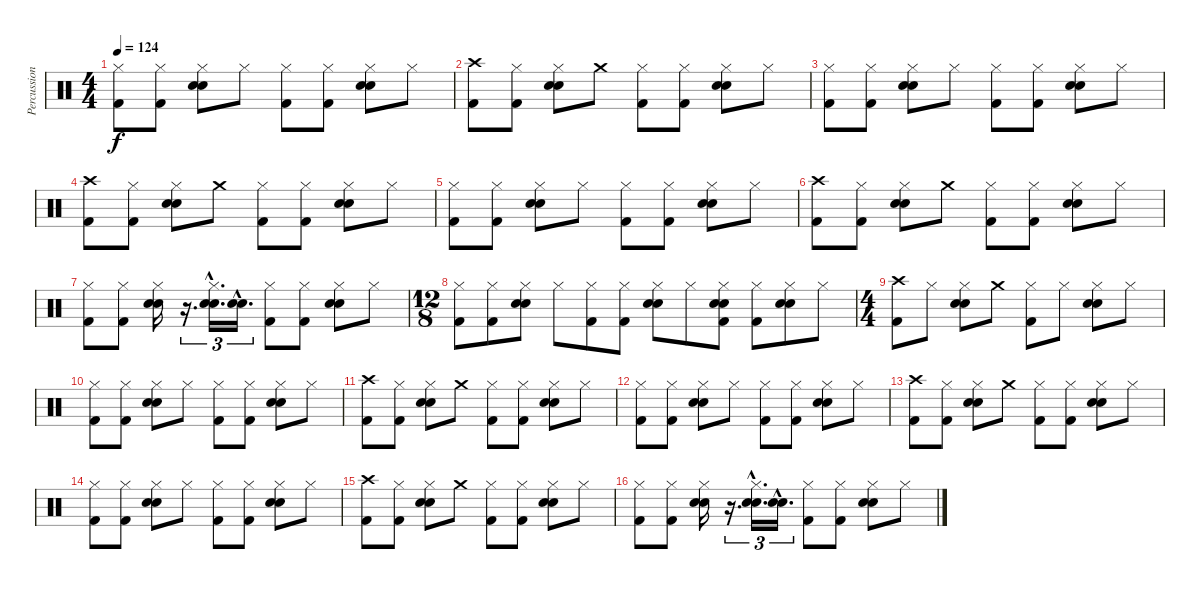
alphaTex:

\track ("Percussion" "Percussion") {instrument percussion}
\staff {score}
\articulation defaults
\ts (4 4)
\tempo 124
\clef neutral
\ks c
("Hi-Hat (closed)" "Kick (hit) 2").8{dy f} ("Hi-Hat (closed)" "Kick (hit) 2").8 ("Hi-Hat (closed)" "Snare (hit) 2" "Electric Snare (hit)").8 "Hi-Hat (closed)".8 ("Hi-Hat (closed)" "Kick (hit) 2").8 ("Hi-Hat (closed)" "Kick (hit) 2").8 ("Hi-Hat (closed)" "Snare (hit) 2" "Electric Snare (hit)").8 "Hi-Hat (closed)".8 |
("Crash high (hit)" "Kick (hit) 2").8 ("Hi-Hat (closed)" "Kick (hit) 2").8 ("Hi-Hat (closed)" "Snare (hit) 2" "Electric Snare (hit)").8 "Crash medium (hit)".8 ("Hi-Hat (closed)" "Kick (hit) 2").8 ("Hi-Hat (closed)" "Kick (hit) 2").8 ("Hi-Hat (closed)" "Snare (hit) 2" "Electric Snare (hit)").8 "Hi-Hat (closed)".8 |
("Hi-Hat (closed)" "Kick (hit) 2").8 ("Hi-Hat (closed)" "Kick (hit) 2").8 ("Hi-Hat (closed)" "Snare (hit) 2" "Electric Snare (hit)").8 "Hi-Hat (closed)".8 ("Hi-Hat (closed)" "Kick (hit) 2").8 ("Hi-Hat (closed)" "Kick (hit) 2").8 ("Hi-Hat (closed)" "Snare (hit) 2" "Electric Snare (hit)").8 "Hi-Hat (closed)".8 |
("Crash high (hit)" "Kick (hit) 2").8 ("Hi-Hat (closed)" "Kick (hit) 2").8 ("Hi-Hat (closed)" "Snare (hit) 2" "Electric Snare (hit)").8 "Crash medium (hit)".8 ("Hi-Hat (closed)" "Kick (hit) 2").8 ("Hi-Hat (closed)" "Kick (hit) 2").8 ("Hi-Hat (closed)" "Snare (hit) 2" "Electric Snare (hit)").8 "Hi-Hat (closed)".8 |
("Hi-Hat (closed)" "Kick (hit) 2").8 ("Hi-Hat (closed)" "Kick (hit) 2").8 ("Hi-Hat (closed)" "Snare (hit) 2" "Electric Snare (hit)").8 "Hi-Hat (closed)".8 ("Hi-Hat (closed)" "Kick (hit) 2").8 ("Hi-Hat (closed)" "Kick (hit) 2").8 ("Hi-Hat (closed)" "Snare (hit) 2" "Electric Snare (hit)").8 "Hi-Hat (closed)".8 |
("Crash high (hit)" "Kick (hit) 2").8 ("Hi-Hat (closed)" "Kick (hit) 2").8 ("Hi-Hat (closed)" "Snare (hit) 2" "Electric Snare (hit)").8 "Crash medium (hit)".8 ("Hi-Hat (closed)" "Kick (hit) 2").8 ("Hi-Hat (closed)" "Kick (hit) 2").8 ("Hi-Hat (closed)" "Snare (hit) 2" "Electric Snare (hit)").8 "Hi-Hat (closed)".8 |
("Hi-Hat (closed)" "Kick (hit) 2").8 ("Hi-Hat (closed)" "Kick (hit) 2").8 ("Hi-Hat (closed)" "Snare (hit) 2" "Electric Snare (hit)").16 r.16{d tu (3 2)} ("Hi-Hat (closed)"{hac} "Snare (hit) 2"{hac} "Electric Snare (hit)"{hac}).16{d tu (3 2)} ("Snare (hit) 2"{hac} "Electric Snare (hit)"{hac}).16{d tu (3 2)} ("Hi-Hat (closed)" "Kick (hit) 2").8 ("Hi-Hat (closed)" "Kick (hit) 2").8 ("Hi-Hat (closed)" "Snare (hit) 2" "Electric Snare (hit)").8 "Hi-Hat (closed)".8 |
\ts (12 8)
("Hi-Hat (closed)" "Kick (hit) 2").8 ("Hi-Hat (closed)" "Kick (hit) 2").8 ("Hi-Hat (closed)" "Snare (hit) 2" "Electric Snare (hit)").8 "Hi-Hat (closed)".8 ("Hi-Hat (closed)" "Kick (hit) 2").8 ("Hi-Hat (closed)" "Kick (hit) 2").8 ("Hi-Hat (closed)" "Snare (hit) 2" "Electric Snare (hit)").8 "Hi-Hat (closed)".8 ("Hi-Hat (closed)" "Snare (hit) 2" "Electric Snare (hit)" "Kick (hit) 2").8 ("Hi-Hat (closed)" "Kick (hit) 2").8 ("Hi-Hat (closed)" "Snare (hit) 2" "Electric Snare (hit)").8 "Hi-Hat (closed)".8 |
\ts (4 4)
("Crash high (hit)" "Kick (hit) 2").8 "Hi-Hat (closed)".8 ("Hi-Hat (closed)" "Snare (hit) 2" "Electric Snare (hit)").8 "Crash medium (hit)".8 ("Hi-Hat (closed)" "Kick (hit) 2").8 "Hi-Hat (closed)".8 ("Hi-Hat (closed)" "Snare (hit) 2" "Electric Snare (hit)").8 "Hi-Hat (closed)".8 |
("Hi-Hat (closed)" "Kick (hit) 2").8 ("Hi-Hat (closed)" "Kick (hit) 2").8 ("Hi-Hat (closed)" "Snare (hit) 2" "Electric Snare (hit)").8 "Hi-Hat (closed)".8 ("Hi-Hat (closed)" "Kick (hit) 2").8 ("Hi-Hat (closed)" "Kick (hit) 2").8 ("Hi-Hat (closed)" "Snare (hit) 2" "Electric Snare (hit)").8 "Hi-Hat (closed)".8 |
("Crash high (hit)" "Kick (hit) 2").8 ("Hi-Hat (closed)" "Kick (hit) 2").8 ("Hi-Hat (closed)" "Snare (hit) 2" "Electric Snare (hit)").8 "Crash medium (hit)".8 ("Hi-Hat (closed)" "Kick (hit) 2").8 ("Hi-Hat (closed)" "Kick (hit) 2").8 ("Hi-Hat (closed)" "Snare (hit) 2" "Electric Snare (hit)").8 "Hi-Hat (closed)".8 |
("Hi-Hat (closed)" "Kick (hit) 2").8 ("Hi-Hat (closed)" "Kick (hit) 2").8 ("Hi-Hat (closed)" "Snare (hit) 2" "Electric Snare (hit)").8 "Hi-Hat (closed)".8 ("Hi-Hat (closed)" "Kick (hit) 2").8 ("Hi-Hat (closed)" "Kick (hit) 2").8 ("Hi-Hat (closed)" "Snare (hit) 2" "Electric Snare (hit)").8 "Hi-Hat (closed)".8 |
("Crash high (hit)" "Kick (hit) 2").8 ("Hi-Hat (closed)" "Kick (hit) 2").8 ("Hi-Hat (closed)" "Snare (hit) 2" "Electric Snare (hit)").8 "Crash medium (hit)".8 ("Hi-Hat (closed)" "Kick (hit) 2").8 ("Hi-Hat (closed)" "Kick (hit) 2").8 ("Hi-Hat (closed)" "Snare (hit) 2" "Electric Snare (hit)").8 "Hi-Hat (closed)".8 |
("Hi-Hat (closed)" "Kick (hit) 2").8 ("Hi-Hat (closed)" "Kick (hit) 2").8 ("Hi-Hat (closed)" "Snare (hit) 2" "Electric Snare (hit)").8 "Hi-Hat (closed)".8 ("Hi-Hat (closed)" "Kick (hit) 2").8 ("Hi-Hat (closed)" "Kick (hit) 2").8 ("Hi-Hat (closed)" "Snare (hit) 2" "Electric Snare (hit)").8 "Hi-Hat (closed)".8 |
("Crash high (hit)" "Kick (hit) 2").8 ("Hi-Hat (closed)" "Kick (hit) 2").8 ("Hi-Hat (closed)" "Snare (hit) 2" "Electric Snare (hit)").8 "Crash medium (hit)".8 ("Hi-Hat (closed)" "Kick (hit) 2").8 ("Hi-Hat (closed)" "Kick (hit) 2").8 ("Hi-Hat (closed)" "Snare (hit) 2" "Electric Snare (hit)").8 "Hi-Hat (closed)".8 |
("Hi-Hat (closed)" "Kick (hit) 2").8 ("Hi-Hat (closed)" "Kick (hit) 2").8 ("Hi-Hat (closed)" "Snare (hit) 2" "Electric Snare (hit)").16 r.16{d tu (3 2)} ("Hi-Hat (closed)"{hac} "Snare (hit) 2"{hac} "Electric Snare (hit)"{hac}).16{d tu (3 2)} ("Snare (hit) 2"{hac} "Electric Snare (hit)"{hac}).16{d tu (3 2)} ("Hi-Hat (closed)" "Kick (hit) 2").8 ("Hi-Hat (closed)" "Kick (hit) 2").8 ("Hi-Hat (closed)" "Snare (hit) 2" "Electric Snare (hit)").8 "Hi-Hat (closed)".8
